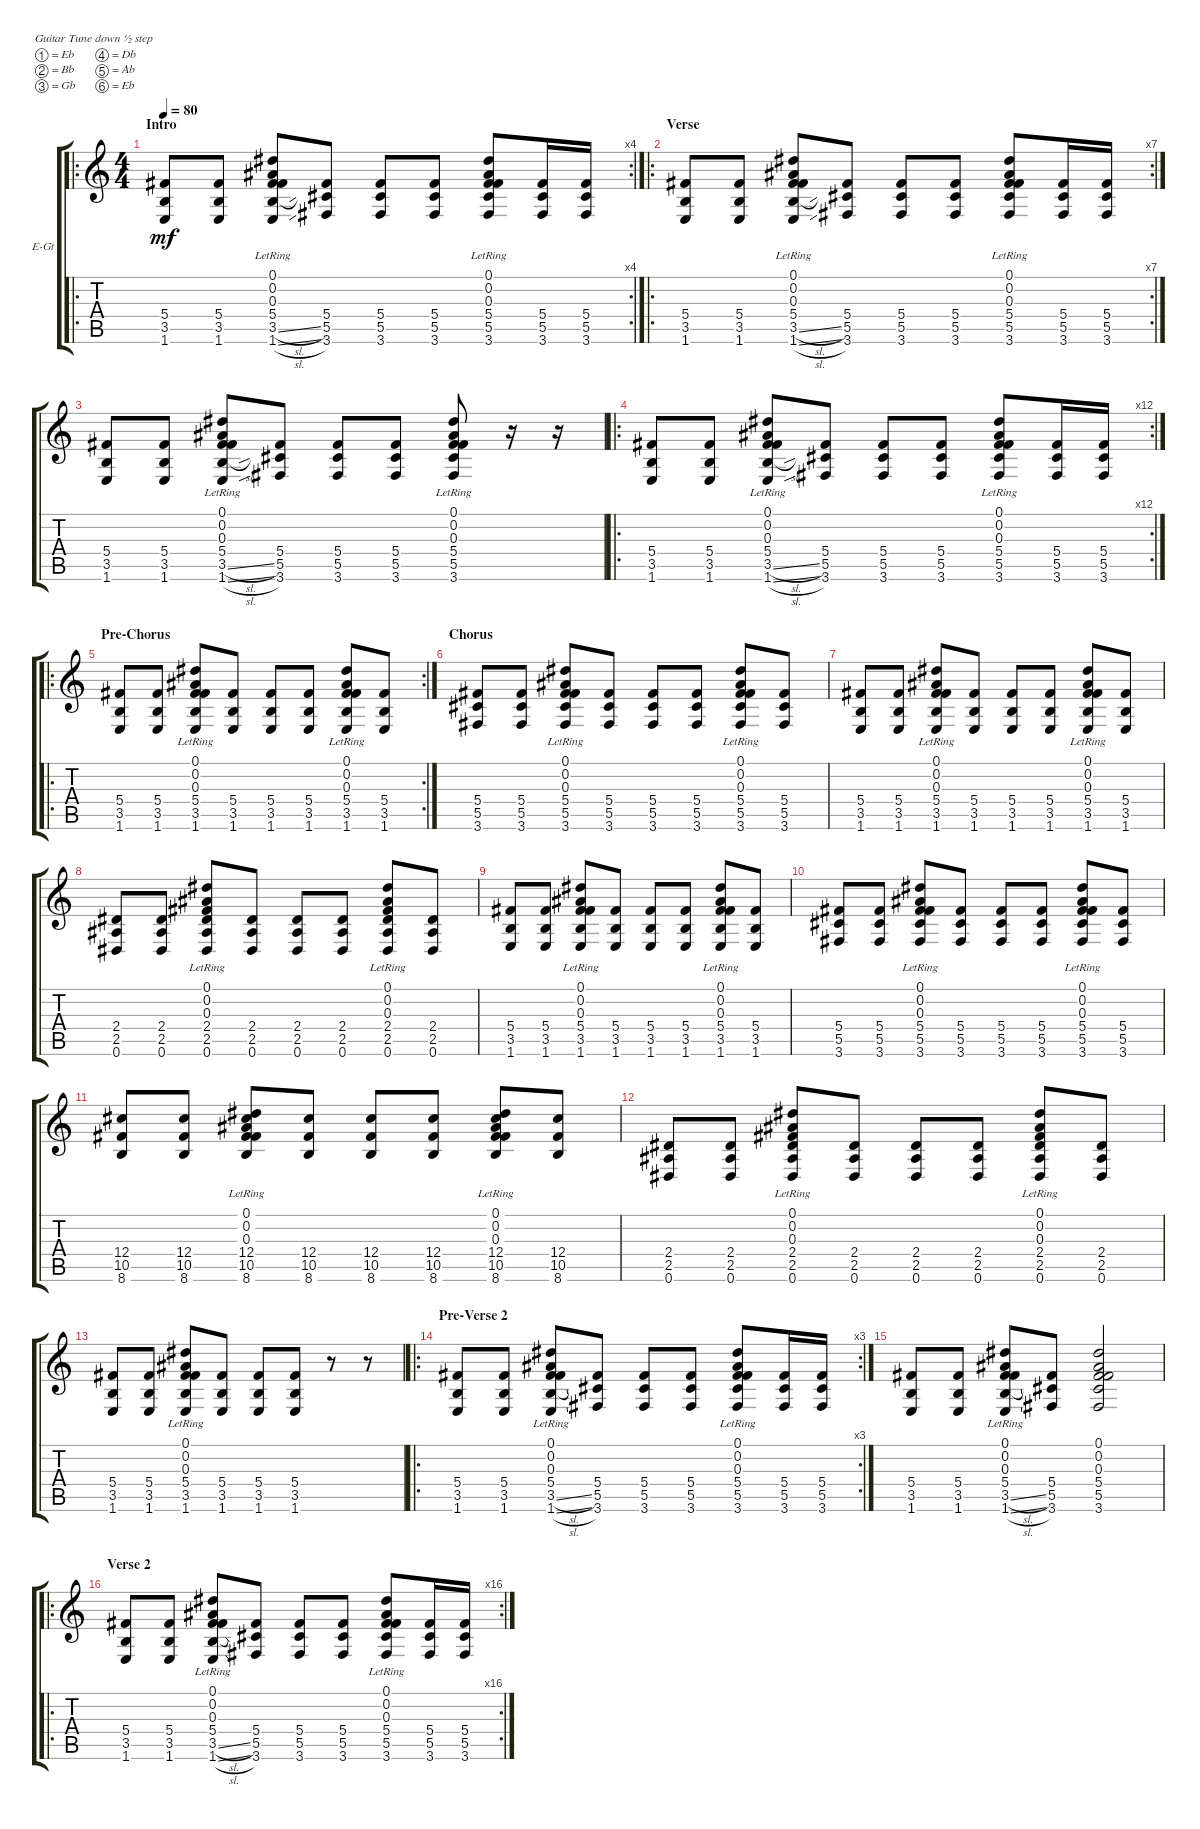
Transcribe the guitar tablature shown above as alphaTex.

\defaultSystemsLayout 4
\bracketExtendMode groupsimilarinstruments
\firstSystemTrackNameOrientation horizontal
\otherSystemsTrackNameOrientation horizontal
\track ("Electric Guitar" "E-Gt") {instrument electricguitarclean}
\staff {score tabs}
\tuning (Eb4 Bb3 Gb3 Db3 Ab2 Eb2)
\ro
\rc 4
\ts (4 4)
\section ("" "Intro")
\tempo 80
\clef g2
\ks c
(1.6 3.5 5.4).8{dy mf instrument electricguitarclean} (1.6 3.5 5.4).8 (1.6{sl lr} 3.5{sl lr} 5.4{lr} 0.3{lr} 0.2{lr} 0.1{lr}).8 (3.6 5.5 5.4).8 (3.6 5.4 5.5).8 (3.6 5.5 5.4).8 (3.6{lr} 5.5{lr} 5.4{lr} 0.3{lr} 0.2{lr} 0.1{lr}).8 (3.6 5.5 5.4).16 (3.6 5.5 5.4).16 |
\ro
\rc 7
\section ("" "Verse")
(1.6 3.5 5.4).8 (1.6 3.5 5.4).8 (1.6{sl lr} 3.5{sl lr} 5.4{lr} 0.3{lr} 0.2{lr} 0.1{lr}).8 (3.6 5.5 5.4).8 (3.6 5.4 5.5).8 (3.6 5.5 5.4).8 (3.6{lr} 5.5{lr} 5.4{lr} 0.3{lr} 0.2{lr} 0.1{lr}).8 (3.6 5.5 5.4).16 (3.6 5.5 5.4).16 |
(1.6 3.5 5.4).8 (1.6 3.5 5.4).8 (1.6{sl lr} 3.5{sl lr} 5.4{lr} 0.3{lr} 0.2{lr} 0.1{lr}).8 (3.6 5.5 5.4).8 (3.6 5.4 5.5).8 (3.6 5.5 5.4).8 (3.6{lr} 5.5{lr} 5.4{lr} 0.3{lr} 0.2{lr} 0.1{lr}).8 r.16 r.16 |
\ro
\rc 12
(1.6 3.5 5.4).8 (1.6 3.5 5.4).8 (1.6{sl lr} 3.5{sl lr} 5.4{lr} 0.3{lr} 0.2{lr} 0.1{lr}).8 (3.6 5.5 5.4).8 (3.6 5.4 5.5).8 (3.6 5.5 5.4).8 (3.6{lr} 5.5{lr} 5.4{lr} 0.3{lr} 0.2{lr} 0.1{lr}).8 (3.6 5.5 5.4).16 (3.6 5.5 5.4).16 |
\ro
\rc 2
\section ("" "Pre-Chorus")
(1.6 3.5 5.4).8 (1.6 3.5 5.4).8 (1.6{lr} 3.5{lr} 5.4{lr} 0.3{lr} 0.2{lr} 0.1{lr}).8 (1.6 3.5 5.4).8 (1.6 3.5 5.4).8 (1.6 3.5 5.4).8 (1.6{lr} 3.5{lr} 5.4{lr} 0.3{lr} 0.2{lr} 0.1{lr}).8 (1.6 3.5 5.4).8 |
\section ("" "Chorus")
(3.6 5.5 5.4).8 (3.6 5.5 5.4).8 (3.6{lr} 5.5{lr} 5.4{lr} 0.1{lr} 0.2{lr} 0.3{lr}).8 (3.6 5.5 5.4).8 (3.6 5.5 5.4).8 (3.6 5.5 5.4).8 (3.6{lr} 5.5{lr} 5.4{lr} 0.1{lr} 0.2{lr} 0.3{lr}).8 (3.6 5.5 5.4).8 |
(1.6 3.5 5.4).8 (1.6 3.5 5.4).8 (1.6{lr} 3.5{lr} 5.4{lr} 0.1{lr} 0.2{lr} 0.3{lr}).8 (1.6 3.5 5.4).8 (1.6 3.5 5.4).8 (1.6 3.5 5.4).8 (1.6{lr} 3.5{lr} 5.4{lr} 0.1{lr} 0.2{lr} 0.3{lr}).8 (1.6 3.5 5.4).8 |
(0.6 2.5 2.4).8 (0.6 2.5 2.4).8 (0.6{lr} 2.5{lr} 2.4{lr} 0.1{lr} 0.2{lr} 0.3{lr}).8 (0.6 2.5 2.4).8 (0.6 2.5 2.4).8 (0.6 2.5 2.4).8 (0.6{lr} 2.5{lr} 2.4{lr} 0.1{lr} 0.2{lr} 0.3{lr}).8 (0.6 2.5 2.4).8 |
(1.6 3.5 5.4).8 (1.6 3.5 5.4).8 (1.6{lr} 3.5{lr} 5.4{lr} 0.1{lr} 0.2{lr} 0.3{lr}).8 (1.6 3.5 5.4).8 (1.6 3.5 5.4).8 (1.6 3.5 5.4).8 (1.6{lr} 3.5{lr} 5.4{lr} 0.1{lr} 0.2{lr} 0.3{lr}).8 (1.6 3.5 5.4).8 |
(3.6 5.5 5.4).8 (3.6 5.5 5.4).8 (3.6{lr} 5.5{lr} 5.4{lr} 0.1{lr} 0.2{lr} 0.3{lr}).8 (3.6 5.5 5.4).8 (3.6 5.5 5.4).8 (3.6 5.5 5.4).8 (3.6{lr} 5.5{lr} 5.4{lr} 0.1{lr} 0.2{lr} 0.3{lr}).8 (3.6 5.5 5.4).8 |
(8.6 10.5 12.4).8 (8.6 10.5 12.4).8 (8.6{lr} 10.5{lr} 12.4{lr} 0.1{lr} 0.2{lr} 0.3{lr}).8 (8.6 10.5 12.4).8 (8.6 10.5 12.4).8 (8.6 10.5 12.4).8 (8.6{lr} 10.5{lr} 12.4{lr} 0.1{lr} 0.2{lr} 0.3{lr}).8 (8.6 10.5 12.4).8 |
(0.6 2.5 2.4).8 (0.6 2.5 2.4).8 (0.6{lr} 2.5{lr} 2.4{lr} 0.1{lr} 0.2{lr} 0.3{lr}).8 (0.6 2.5 2.4).8 (0.6 2.5 2.4).8 (0.6 2.5 2.4).8 (0.6{lr} 2.5{lr} 2.4{lr} 0.1{lr} 0.2{lr} 0.3{lr}).8 (0.6 2.5 2.4).8 |
(1.6 3.5 5.4).8 (1.6 3.5 5.4).8 (1.6{lr} 3.5{lr} 5.4{lr} 0.1{lr} 0.2{lr} 0.3{lr}).8 (1.6 3.5 5.4).8 (1.6 3.5 5.4).8 (1.6 3.5 5.4).8 r.8 r.8 |
\ro
\rc 3
\section ("" "Pre-Verse 2")
(1.6 3.5 5.4).8 (1.6 3.5 5.4).8 (1.6{sl lr} 3.5{sl lr} 5.4{lr} 0.3{lr} 0.2{lr} 0.1{lr}).8 (3.6 5.5 5.4).8 (3.6 5.4 5.5).8 (3.6 5.5 5.4).8 (3.6{lr} 5.5{lr} 5.4{lr} 0.3{lr} 0.2{lr} 0.1{lr}).8 (3.6 5.5 5.4).16 (3.6 5.5 5.4).16 |
(1.6 3.5 5.4).8 (1.6 3.5 5.4).8 (1.6{sl lr} 3.5{sl lr} 5.4{lr} 0.3{lr} 0.2{lr} 0.1{lr}).8 (3.6 5.5 5.4).8 (3.6 5.4 5.5 0.3 0.2 0.1).2 |
\ro
\rc 16
\section ("" "Verse 2")
(1.6 3.5 5.4).8 (1.6 3.5 5.4).8 (1.6{sl lr} 3.5{sl lr} 5.4{lr} 0.3{lr} 0.2{lr} 0.1{lr}).8 (3.6 5.5 5.4).8 (3.6 5.4 5.5).8 (3.6 5.5 5.4).8 (3.6{lr} 5.5{lr} 5.4{lr} 0.3{lr} 0.2{lr} 0.1{lr}).8 (3.6 5.5 5.4).16 (3.6 5.5 5.4).16
